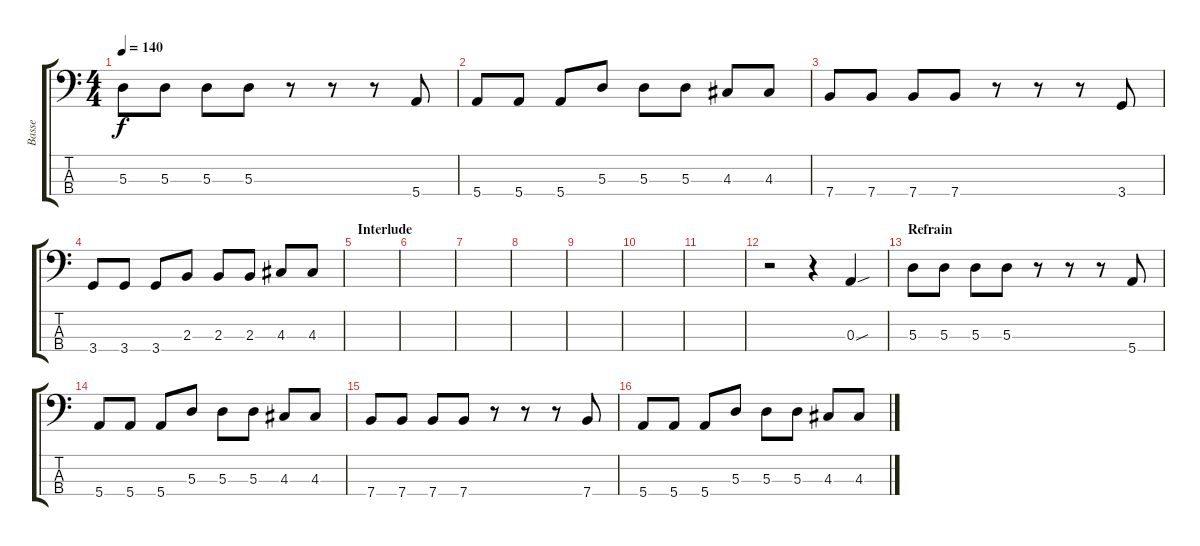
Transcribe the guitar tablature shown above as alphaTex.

\track ("Basse" "Basse") {instrument electricbassfinger}
\staff {score tabs}
\tuning (G2 D2 A1 E1) {hide}
\ts (4 4)
\tempo 140
\clef f4
\ks c
5.3.8{dy f} 5.3.8 5.3.8 5.3.8 r.8 r.8 r.8 5.4.8 |
5.4.8 5.4.8 5.4.8 5.3.8 5.3.8 5.3.8 4.3.8 4.3.8 |
7.4.8 7.4.8 7.4.8 7.4.8 r.8 r.8 r.8 3.4.8 |
3.4.8 3.4.8 3.4.8 2.3.8 2.3.8 2.3.8 4.3.8 4.3.8 |
\section ("" "Interlude")
|
|
|
|
|
|
|
r.2 r.4 0.3{sou}.4 |
\section ("" "Refrain")
5.3.8 5.3.8 5.3.8 5.3.8 r.8 r.8 r.8 5.4.8 |
5.4.8 5.4.8 5.4.8 5.3.8 5.3.8 5.3.8 4.3.8 4.3.8 |
7.4.8 7.4.8 7.4.8 7.4.8 r.8 r.8 r.8 7.4.8 |
5.4.8 5.4.8 5.4.8 5.3.8 5.3.8 5.3.8 4.3.8 4.3.8
